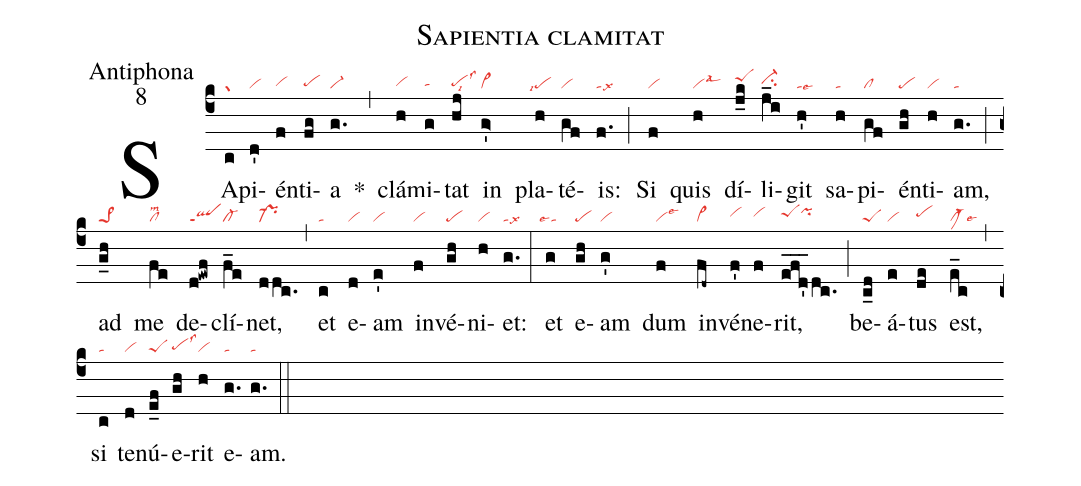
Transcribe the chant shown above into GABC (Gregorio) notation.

name:Sapientia clamitat;
office-part:Antiphona;
mode:8;
nabc-lines:1;
%%
(c4)
SA(c|gr)pi(d'|vi)én(f|vihg)ti(fg|pehg)a(g.|vi-) *(,)
clá(h|vihg)mi(g|tahg)tat(hj|pehglsi8lss3) in(g>'|vi>) pla(h|``pelsi7)té(gf|vi)is:(f.|talsx6) (;)
Si(f|vi) quis(h|vilsal3) dí(j_k|peShi)li(j_i|ci-hh)git(h'|talse6) sa(h|ta)pi(gf|cl)én(gh|pe)ti(h|vi)am,(g.|ta) (;)
ad(g_h|pe>1) me(fe|cllsm2) de(d!ewf|qlppt1)clí(f_e|cl-)net,(ddc.|pr-) (,)
et(c|ta) e(d|vi)am(e'|vi) in(f|vi)vé(gh|pe)ni(h|vi)et:(g.|talsx6) (:)
et(g|``talse1) e(gh|pe)am(g'|vi) dum(f|vilse3) in(fd~|vi>)vé(f'|vihh)ne(f|vihh)rit,(efd'___dc.|peShhpihi) (;)
be(c_d|peS)á(e|vi)tus(de|pehh) est,(e_c|clM-lse6) (,)
si(c|ta) te(d|vi)nú(e_f|peS)e(gh|pehglss3)rit(h|vi) e(g.|ta)am.(g.|ta) (::)
